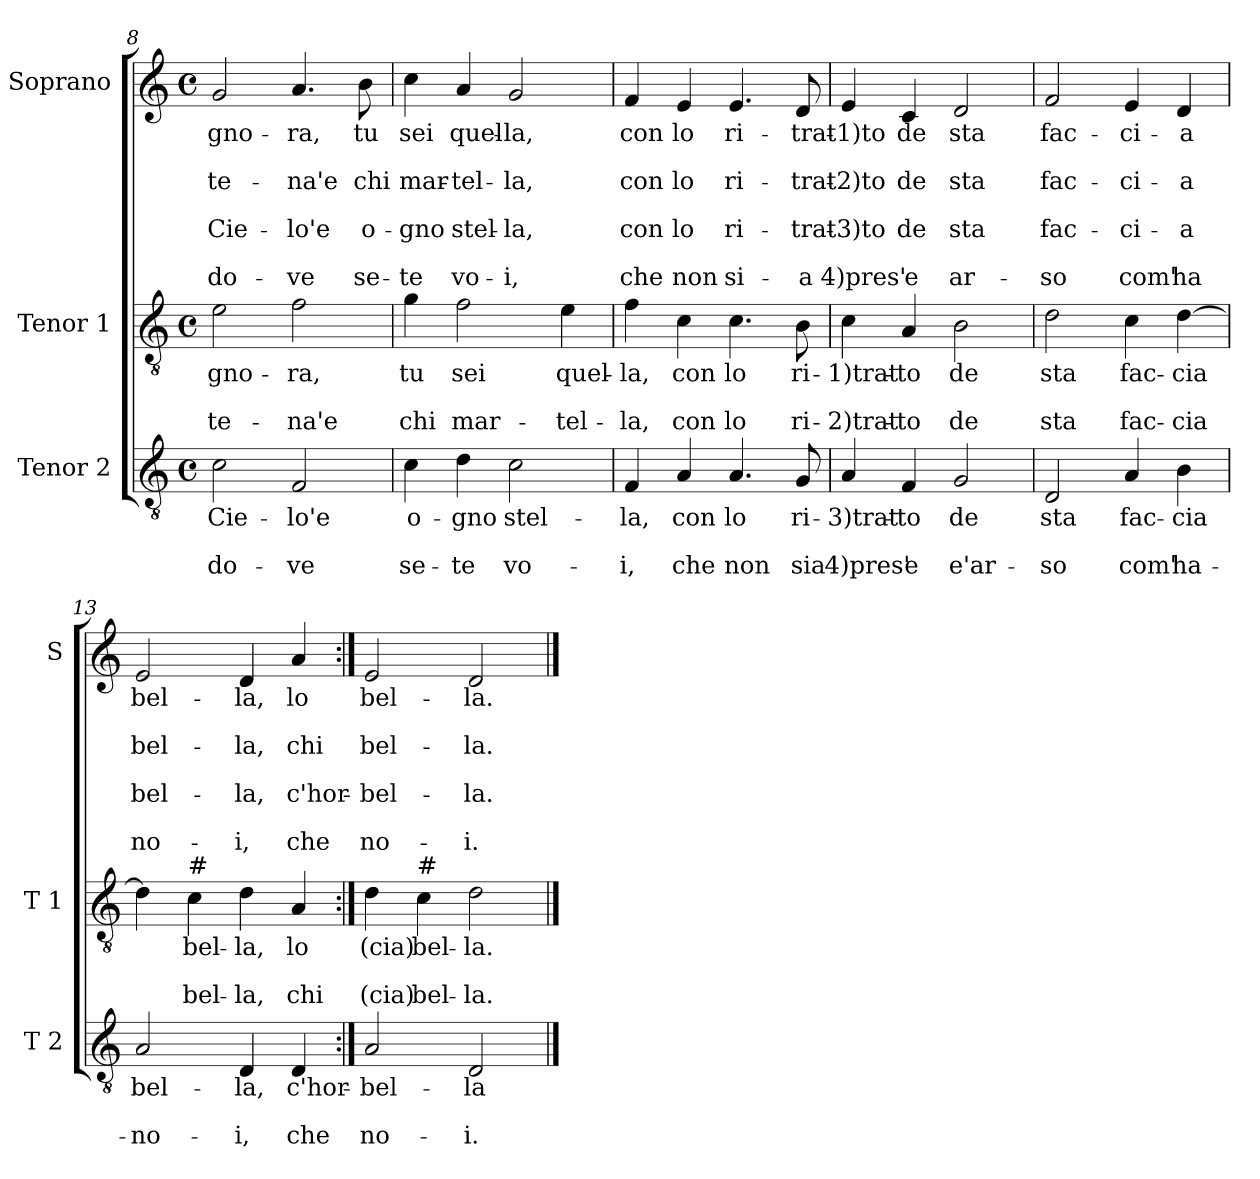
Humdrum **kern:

**kern	**text	**text	**text	**kern	**text	**text	**text	**kern	**text	**text	**text	**text	**text	**text	**text
*part3	*part3	*part3	*part3	*part2	*part2	*part2	*part2	*part1	*part1	*part1	*part1	*part1	*part1	*part1	*part1
*staff3	*staff3	*staff3	*staff3	*staff2	*staff2	*staff2	*staff2	*staff1	*staff1	*staff1	*staff1	*staff1	*staff1	*staff1	*staff1
*I"Tenor 2	*	*	*	*I"Tenor 1	*	*	*	*I"Soprano	*	*	*	*	*	*	*
*I'T 2	*	*	*	*I'T 1	*	*	*	*I'S	*	*	*	*	*	*	*
*clefGv2	*	*	*	*clefGv2	*	*	*	*clefG2	*	*	*	*	*	*	*
*k[]	*	*	*	*k[]	*	*	*	*k[]	*	*	*	*	*	*	*
*C:	*	*	*	*C:	*	*	*	*C:	*	*	*	*	*	*	*
*M4/4	*	*	*	*M4/4	*	*	*	*M4/4	*	*	*	*	*	*	*
*met(c)	*	*	*	*met(c)	*	*	*	*met(c)	*	*	*	*	*	*	*
=8	=8	=8	=8	=8	=8	=8	=8	=8	=8	=8	=8	=8	=8	=8	=8
!	!LO:LY:b	!	!LO:LY:b	!	!LO:LY:b	!	!LO:LY:b	!	!LO:LY:b	!	!LO:LY:b	!	!LO:LY:b	!	!LO:LY:b
2c\	Cie-	.	do-	2e\	-gno-	.	-te-	2g/	-gno-	.	-te-	.	Cie-	.	do-
!	!LO:LY:b	!	!LO:LY:b	!	!LO:LY:b	!	!LO:LY:b	!	!LO:LY:b	!	!LO:LY:b	!	!LO:LY:b	!	!LO:LY:b
2F/	-lo'e	.	-ve	2f\	-ra,	.	-na'e	4.a/	-ra,	.	-na'e	.	-lo'e	.	-ve
!	!	!	!	!	!	!	!	!	!LO:LY:b	!	!LO:LY:b	!	!LO:LY:b	!	!LO:LY:b
.	.	.	.	.	.	.	.	8b\	tu	.	chi	.	o-	.	se-
=9	=9	=9	=9	=9	=9	=9	=9	=9	=9	=9	=9	=9	=9	=9	=9
!	!LO:LY:b	!	!LO:LY:b	!	!LO:LY:b	!	!LO:LY:b	!	!LO:LY:b	!	!LO:LY:b	!	!LO:LY:b	!	!LO:LY:b
4c\	o-	.	se-	4g\	tu	.	chi	4cc\	sei	.	mar-	.	-gno	.	-te
!	!LO:LY:b	!	!LO:LY:b	!	!LO:LY:b	!	!LO:LY:b	!	!LO:LY:b	!	!LO:LY:b	!	!LO:LY:b	!	!LO:LY:b
4d\	-gno	.	-te	2f\	sei	.	mar-	4a/	quel-	.	-tel-	.	stel-	.	vo-
!	!LO:LY:b	!	!LO:LY:b	!	!	!	!	!	!LO:LY:b	!	!LO:LY:b	!	!LO:LY:b	!	!LO:LY:b
2c\	stel-	.	vo-	.	.	.	.	2g/	-la,	.	-la,	.	-la,	.	-i,
!	!	!	!	!	!LO:LY:b	!	!LO:LY:b	!	!	!	!	!	!	!	!
.	.	.	.	4e\	quel-	.	-tel-	.	.	.	.	.	.	.	.
=10	=10	=10	=10	=10	=10	=10	=10	=10	=10	=10	=10	=10	=10	=10	=10
!	!LO:LY:b	!	!LO:LY:b	!	!LO:LY:b	!	!LO:LY:b	!	!LO:LY:b	!	!LO:LY:b	!	!LO:LY:b	!	!LO:LY:b
4F/	-la,	.	-i,	4f\	-la,	.	-la,	4f/	con	.	con	.	con	.	che
!	!LO:LY:b	!	!LO:LY:b	!	!LO:LY:b	!	!LO:LY:b	!	!LO:LY:b	!	!LO:LY:b	!	!LO:LY:b	!	!LO:LY:b
4A/	con	.	che	4c\	con	.	con	4e/	lo	.	lo	.	lo	.	non
!	!LO:LY:b	!	!LO:LY:b	!	!LO:LY:b	!	!LO:LY:b	!	!LO:LY:b	!	!LO:LY:b	!	!LO:LY:b	!	!LO:LY:b
4.A/	lo	.	non	4.c\	lo	.	lo	4.e/	ri-	.	ri-	.	ri-	.	si-
!	!LO:LY:b	!	!LO:LY:b	!	!LO:LY:b	!	!LO:LY:b	!	!LO:LY:b	!	!LO:LY:b	!	!LO:LY:b	!	!LO:LY:b
8G/	ri-	.	sia	8B\	ri-	.	ri-	8d/	-trat-	.	-trat-	.	-trat-	.	-a
!!LO:LB:g=z
=11	=11	=11	=11	=11	=11	=11	=11	=11	=11	=11	=11	=11	=11	=11	=11
!	!LO:LY:b	!	!LO:LY:b	!	!LO:LY:b	!	!LO:LY:b	!	!LO:LY:b	!	!LO:LY:b	!	!LO:LY:b	!	!LO:LY:b
4A/	-3)trat-	.	4)pres'	4c\	-1)trat-	.	-2)trat-	4e/	-1)to	.	-2)to	.	-3)to	.	4)pres'
!	!LO:LY:b	!	!LO:LY:b	!	!LO:LY:b	!	!LO:LY:b	!	!LO:LY:b	!	!LO:LY:b	!	!LO:LY:b	!	!LO:LY:b
4F/	-to	.	e	4A/	-to	.	-to	4c/	de	.	de	.	de	.	e
!	!LO:LY:b	!	!LO:LY:b	!	!LO:LY:b	!	!LO:LY:b	!	!LO:LY:b	!	!LO:LY:b	!	!LO:LY:b	!	!LO:LY:b
2G/	de	.	e'ar-	2B\	de	.	de	2d/	sta	.	sta	.	sta	.	ar-
=12	=12	=12	=12	=12	=12	=12	=12	=12	=12	=12	=12	=12	=12	=12	=12
!	!LO:LY:b	!	!LO:LY:b	!	!LO:LY:b	!	!LO:LY:b	!	!LO:LY:b	!	!LO:LY:b	!	!LO:LY:b	!	!LO:LY:b
2D/	sta	.	-so	2d\	sta	.	sta	2f/	fac-	.	fac-	.	fac-	.	-so
!	!LO:LY:b	!	!LO:LY:b	!	!LO:LY:b	!	!LO:LY:b	!	!LO:LY:b	!	!LO:LY:b	!	!LO:LY:b	!	!LO:LY:b
4A/	fac-	.	com'	4c\	fac-	.	fac-	4e/	-ci-	.	-ci-	.	-ci-	.	com'
!	!LO:LY:b	!	!LO:LY:b	!	!LO:LY:b	!	!LO:LY:b	!	!LO:LY:b	!	!LO:LY:b	!	!LO:LY:b	!	!LO:LY:b
4B\	-cia	.	ha-	[4d\	-cia	.	-cia	4d/	-a	.	-a	.	-a	.	ha
=13	=13	=13	=13	=13	=13	=13	=13	=13	=13	=13	=13	=13	=13	=13	=13
!	!LO:LY:b	!	!LO:LY:b	!	!	!	!	!	!LO:LY:b	!	!LO:LY:b	!	!LO:LY:b	!	!LO:LY:b
2A/	bel-	.	-no-	4d\]	.	.	.	2e/	bel-	.	bel-	.	bel-	.	no-
!	!	!	!	!LO:TX:a:t=#	!	!	!	!	!	!	!	!	!	!	!
!	!	!	!	!	!LO:LY:b	!	!LO:LY:b	!	!	!	!	!	!	!	!
.	.	.	.	4c\	bel-	.	bel-	.	.	.	.	.	.	.	.
!	!LO:LY:b	!	!LO:LY:b	!	!LO:LY:b	!	!LO:LY:b	!	!LO:LY:b	!	!LO:LY:b	!	!LO:LY:b	!	!LO:LY:b
4D/	-la,	.	-i,	4d\	-la,	.	-la,	4d/	-la,	.	-la,	.	-la,	.	-i,
!	!LO:LY:b	!	!LO:LY:b	!	!LO:LY:b	!	!LO:LY:b	!	!LO:LY:b	!	!LO:LY:b	!	!LO:LY:b	!	!LO:LY:b
4D/	c'hor-	.	che	4A/	lo	.	chi	4a/	lo	.	chi	.	c'hor-	.	che
=14:|!	=14:|!	=14:|!	=14:|!	=14:|!	=14:|!	=14:|!	=14:|!	=14:|!	=14:|!	=14:|!	=14:|!	=14:|!	=14:|!	=14:|!	=14:|!
!	!LO:LY:b	!	!LO:LY:b	!	!LO:LY:b	!	!LO:LY:b	!	!LO:LY:b	!	!LO:LY:b	!	!LO:LY:b	!	!LO:LY:b
2A/	-bel-	.	no-	4d\	(cia)	.	(cia)	2e/	bel-	.	bel-	.	-bel-	.	no-
!	!	!	!	!LO:TX:a:t=#	!	!	!	!	!	!	!	!	!	!	!
!	!	!	!	!	!LO:LY:b	!	!LO:LY:b	!	!	!	!	!	!	!	!
.	.	.	.	4c\	bel-	.	bel-	.	.	.	.	.	.	.	.
!	!LO:LY:b	!	!LO:LY:b	!	!LO:LY:b	!	!LO:LY:b	!	!LO:LY:b	!	!LO:LY:b	!	!LO:LY:b	!	!LO:LY:b
2D/	-la	.	-i.	2d\	-la.	.	-la.	2d/	-la.	.	-la.	.	-la.	.	-i.
==	==	==	==	==	==	==	==	==	==	==	==	==	==	==	==
*-	*-	*-	*-	*-	*-	*-	*-	*-	*-	*-	*-	*-	*-	*-	*-
